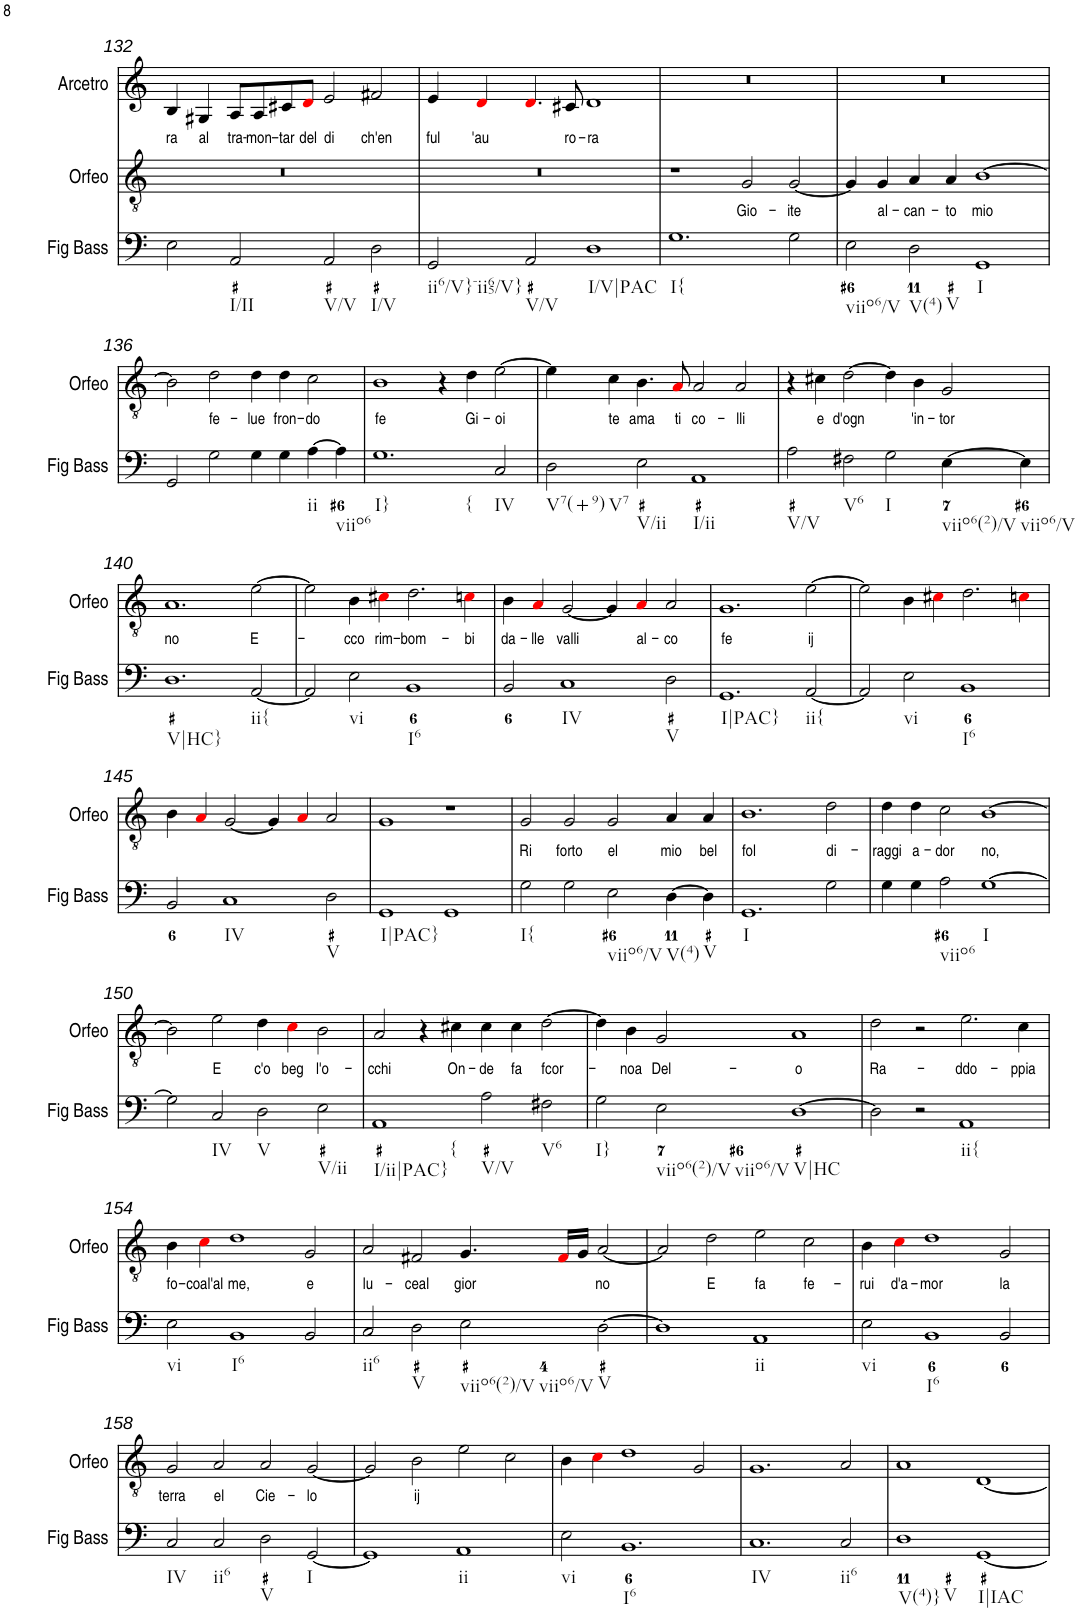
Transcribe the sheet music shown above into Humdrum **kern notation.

**kern	**kern	**text	**kern	**text
*part3	*part2	*part2	*part1	*part1
*staff3	*staff2	*staff2	*staff1	*staff1
*I"Fig Bass	*I"Orfeo	*	*I"Arcetro	*
*I'Fig Bass	*I'Orfeo	*	*I'Arcetro	*
!!LO:PB:g=z
*clefF4	*clefGv2	*	*clefG2	*
*k[]	*k[]	*	*k[]	*
*M4/2	*M4/2	*	*M4/2	*
=132	=132	=132	=132	=132
!	!	!	!	!LO:LY:b
2E\	0r	.	4B/	ra
!	!	!	!	!LO:LY:b
.	.	.	4G#X/	al
!LO:TX:b:t=I/II	!	!	!	!
!	!	!	!	!LO:LY:b
2AA/	.	.	8A/L	tra-
!	!	!	!	!LO:LY:b
.	.	.	8A/	-mon-
!	!	!	!	!LO:LY:b
.	.	.	8c#X/	-tar
!	!	!	!	!LO:LY:b
.	.	.	8di/J	del
!LO:TX:b:t=V/V	!	!	!	!
!	!	!	!	!LO:LY:b
2AA/	.	.	2e/	di
!LO:TX:b:t=I/V	!	!	!	!
!	!	!	!	!LO:LY:b
2D\	.	.	2f#X/	ch'en
=133	=133	=133	=133	=133
!LO:TX:b:t=ii6/V}-ii65/V}	!	!	!	!
!	!	!	!	!LO:LY:b
2GG/	0r	.	4e/	ful
!	!	!	!	!LO:LY:b
.	.	.	4di/	'au
!LO:TX:b:t=V/V	!	!	!	!
2AA/	.	.	4.di/	.
!	!	!	!	!LO:LY:b
.	.	.	8c#X/	ro-
!LO:TX:b:t=I/V|PAC	!	!	!	!
!	!	!	!	!LO:LY:b
1D	.	.	1d	-ra
=134	=134	=134	=134	=134
!LO:TX:b:t=I{	!	!	!	!
1.G	1r	.	0r	.
!	!	!LO:LY:b	!	!
.	2G/	Gio-	.	.
!	!	!LO:LY:b	!	!
2G\	[2G/	-ite	.	.
=135	=135	=135	=135	=135
!LO:TX:b:t=viio6/V	!	!	!	!
2E\	4G/]	.	0r	.
!	!	!LO:LY:b	!	!
.	4G/	al-	.	.
!LO:TX:b:t=V(4)	!	!	!	!
!LO:TX:b:t=V	!	!	!	!
!	!	!LO:LY:b	!	!
2D\	4A/	-can-	.	.
!	!	!LO:LY:b	!	!
.	4A/	-to	.	.
!LO:TX:b:t=I	!	!	!	!
!	!	!LO:LY:b	!	!
1GG	[1B	mio	.	.
!!LO:LB:g=z
=136	=136	=136	=136	=136
2GG/	2B\]	.	0r	.
!	!	!LO:LY:b	!	!
2G\	2d\	fe-	.	.
!	!	!LO:LY:b	!	!
4G\	4d\	-lue	.	.
!	!	!LO:LY:b	!	!
4G\	4d\	fron-	.	.
!LO:TX:b:t=ii	!	!	!	!
!	!	!LO:LY:b	!	!
[4A\	2c\	-do	.	.
!LO:TX:b:t=viio6	!	!	!	!
4A\]	.	.	.	.
=137	=137	=137	=137	=137
!LO:TX:b:t=I}	!	!	!	!
!LO:TX:b:t={	!	!	!	!
!	!	!LO:LY:b	!	!
1.G	1B	fe	0r	.
.	4r	.	.	.
!	!	!LO:LY:b	!	!
.	4d\	Gi-	.	.
!LO:TX:b:t=IV	!	!	!	!
!	!	!LO:LY:b	!	!
2C/	[2e\	-oi	.	.
=138	=138	=138	=138	=138
!LO:TX:b:t=V7(+9)	!	!	!	!
!LO:TX:b:t=V7	!	!	!	!
2D\	4e\]	.	0r	.
!	!	!LO:LY:b	!	!
.	4c\	te	.	.
!LO:TX:b:t=V/ii	!	!	!	!
!	!	!LO:LY:b	!	!
2E\	4.B\	ama	.	.
!	!	!LO:LY:b	!	!
.	8Ai/	ti	.	.
!LO:TX:b:t=I/ii	!	!	!	!
!	!	!LO:LY:b	!	!
1AA	2A/	co-	.	.
!	!	!LO:LY:b	!	!
.	2A/	-lli	.	.
=139	=139	=139	=139	=139
!LO:TX:b:t=V/V	!	!	!	!
2A\	4r	.	0r	.
!	!	!LO:LY:b	!	!
.	4c#X\	e	.	.
!LO:TX:b:t=V6	!	!	!	!
!	!	!LO:LY:b	!	!
2F#X\	[2d\	d'ogn	.	.
!LO:TX:b:t=I	!	!	!	!
2G\	4d\]	.	.	.
!	!	!LO:LY:b	!	!
.	4B\	'in-	.	.
!LO:TX:b:t=viio6(2)/V	!	!	!	!
!	!	!LO:LY:b	!	!
[4E\	2G/	-tor	.	.
!LO:TX:b:t=viio6/V	!	!	!	!
4E\]	.	.	.	.
!!LO:LB:g=z
=140	=140	=140	=140	=140
!LO:TX:b:t=V|HC}	!	!	!	!
!	!	!LO:LY:b	!	!
1.D	1.A	no	0r	.
!LO:TX:b:t=ii{	!	!	!	!
!	!	!LO:LY:b	!	!
[2AA/	[2e\	E-	.	.
=141	=141	=141	=141	=141
2AA/]	2e\]	.	0r	.
!LO:TX:b:t=vi	!	!	!	!
!	!	!LO:LY:b	!	!
2E\	4B\	-cco	.	.
!	!	!LO:LY:b	!	!
.	4c#Xi\	rim-	.	.
!LO:TX:b:t=I6	!	!	!	!
!	!	!LO:LY:b	!	!
1BB	2.d\	-bom-	.	.
!	!	!LO:LY:b	!	!
.	4cni\	-bi	.	.
=142	=142	=142	=142	=142
!	!	!LO:LY:b	!	!
2BB/	4B\	da-	0r	.
!	!	!LO:LY:b	!	!
.	4Ai/	-lle	.	.
!LO:TX:b:t=IV	!	!	!	!
!	!	!LO:LY:b	!	!
1C	[2G/	valli	.	.
.	4G/]	.	.	.
!	!	!LO:LY:b	!	!
.	4Ai/	al-	.	.
!LO:TX:b:t=V	!	!	!	!
!	!	!LO:LY:b	!	!
2D\	2A/	-co	.	.
=143	=143	=143	=143	=143
!LO:TX:b:t=I|PAC}	!	!	!	!
!	!	!LO:LY:b	!	!
1.GG	1.G	fe	0r	.
!LO:TX:b:t=ii{	!	!	!	!
!	!	!LO:LY:b	!	!
[2AA/	[2e\	ij	.	.
=144	=144	=144	=144	=144
2AA/]	2e\]	.	0r	.
!LO:TX:b:t=vi	!	!	!	!
2E\	4B\	.	.	.
.	4c#Xi\	.	.	.
!LO:TX:b:t=I6	!	!	!	!
1BB	2.d\	.	.	.
.	4cni\	.	.	.
!!LO:LB:g=z
=145	=145	=145	=145	=145
2BB/	4B\	.	0r	.
.	4Ai/	.	.	.
!LO:TX:b:t=IV	!	!	!	!
1C	[2G/	.	.	.
.	4G/]	.	.	.
.	4Ai/	.	.	.
!LO:TX:b:t=V	!	!	!	!
2D\	2A/	.	.	.
=146	=146	=146	=146	=146
!LO:TX:b:t=I|PAC}	!	!	!	!
1GG	1G	.	0r	.
1GG	1r	.	.	.
=147	=147	=147	=147	=147
!LO:TX:b:t=I{	!	!	!	!
!	!	!LO:LY:b	!	!
2G\	2G/	Ri	0r	.
!	!	!LO:LY:b	!	!
2G\	2G/	forto	.	.
!LO:TX:b:t=viio6/V	!	!	!	!
!	!	!LO:LY:b	!	!
2E\	2G/	el	.	.
!LO:TX:b:t=V(4)	!	!	!	!
!	!	!LO:LY:b	!	!
[4D\	4A/	mio	.	.
!LO:TX:b:t=V	!	!	!	!
!	!	!LO:LY:b	!	!
4D\]	4A/	bel	.	.
=148	=148	=148	=148	=148
!LO:TX:b:t=I	!	!	!	!
!	!	!LO:LY:b	!	!
1.GG	1.B	fol	0r	.
!	!	!LO:LY:b	!	!
2G\	2d\	di-	.	.
=149	=149	=149	=149	=149
!	!	!LO:LY:b	!	!
4G\	4d\	-raggi	0r	.
!	!	!LO:LY:b	!	!
4G\	4d\	a-	.	.
!LO:TX:b:t=viio6	!	!	!	!
!	!	!LO:LY:b	!	!
2A\	2c\	-dor	.	.
!LO:TX:b:t=I	!	!	!	!
!	!	!LO:LY:b	!	!
[1G	[1B	no,	.	.
!!LO:LB:g=z
=150	=150	=150	=150	=150
2G\]	2B\]	.	0r	.
!LO:TX:b:t=IV	!	!	!	!
!	!	!LO:LY:b	!	!
2C/	2e\	E	.	.
!LO:TX:b:t=V	!	!	!	!
!	!	!LO:LY:b	!	!
2D\	4d\	c'o	.	.
!	!	!LO:LY:b	!	!
.	4ci\	beg	.	.
!LO:TX:b:t=V/ii	!	!	!	!
!	!	!LO:LY:b	!	!
2E\	2B\	l'o-	.	.
=151	=151	=151	=151	=151
!LO:TX:b:t=I/ii|PAC}	!	!	!	!
!LO:TX:b:t={	!	!	!	!
!	!	!LO:LY:b	!	!
1AA	2A/	-cchi	0r	.
.	4r	.	.	.
!	!	!LO:LY:b	!	!
.	4c#X\	On-	.	.
!LO:TX:b:t=V/V	!	!	!	!
!	!	!LO:LY:b	!	!
2A\	4c#\	-de	.	.
!	!	!LO:LY:b	!	!
.	4c#\	fa	.	.
!LO:TX:b:t=V6	!	!	!	!
!	!	!LO:LY:b	!	!
2F#X\	[2d\	fcor-	.	.
=152	=152	=152	=152	=152
!LO:TX:b:t=I}	!	!	!	!
2G\	4d\]	.	0r	.
!	!	!LO:LY:b	!	!
.	4B\	-noa	.	.
!LO:TX:b:t=viio6(2)/V	!	!	!	!
!LO:TX:b:t=viio6/V	!	!	!	!
!	!	!LO:LY:b	!	!
2E\	2G/	Del-	.	.
!LO:TX:b:t=V|HC	!	!	!	!
!	!	!LO:LY:b	!	!
[1D	1A	-o	.	.
=153	=153	=153	=153	=153
!	!	!LO:LY:b	!	!
2D\]	2d\	Ra-	0r	.
2r	2r	.	.	.
!LO:TX:b:t=ii{	!	!	!	!
!	!	!LO:LY:b	!	!
1AA	2.e\	-ddo-	.	.
!	!	!LO:LY:b	!	!
.	4c\	-ppia	.	.
!!LO:LB:g=z
=154	=154	=154	=154	=154
!LO:TX:b:t=vi	!	!	!	!
!	!	!LO:LY:b	!	!
2E\	4B\	fo-	0r	.
!	!	!LO:LY:b	!	!
.	4ci\	-coal'al	.	.
!LO:TX:b:t=I6	!	!	!	!
!	!	!LO:LY:b	!	!
1BB	1d	me,	.	.
!	!	!LO:LY:b	!	!
2BB/	2G/	e	.	.
=155	=155	=155	=155	=155
!LO:TX:b:t=ii6	!	!	!	!
!	!	!LO:LY:b	!	!
2C/	2A/	lu-	0r	.
!LO:TX:b:t=V	!	!	!	!
!	!	!LO:LY:b	!	!
2D\	2F#X/	-ceal	.	.
!LO:TX:b:t=viio6(2)/V	!	!	!	!
!LO:TX:b:t=viio6/V	!	!	!	!
!	!	!LO:LY:b	!	!
2E\	4.G/	gior	.	.
.	16F#i/LL	.	.	.
.	16G/JJ	.	.	.
!LO:TX:b:t=V	!	!	!	!
!	!	!LO:LY:b	!	!
[2D\	[2A/	no	.	.
=156	=156	=156	=156	=156
1D]	2A/]	.	0r	.
!	!	!LO:LY:b	!	!
.	2d\	E	.	.
!LO:TX:b:t=ii	!	!	!	!
!	!	!LO:LY:b	!	!
1AA	2e\	fa	.	.
!	!	!LO:LY:b	!	!
.	2c\	fe-	.	.
=157	=157	=157	=157	=157
!LO:TX:b:t=vi	!	!	!	!
!	!	!LO:LY:b	!	!
2E\	4B\	-rui	0r	.
!	!	!LO:LY:b	!	!
.	4ci\	d'a-	.	.
!LO:TX:b:t=I6	!	!	!	!
!	!	!LO:LY:b	!	!
1BB	1d	-mor	.	.
!	!	!LO:LY:b	!	!
2BB/	2G/	la	.	.
!!LO:LB:g=z
=158	=158	=158	=158	=158
!LO:TX:b:t=IV	!	!	!	!
!	!	!LO:LY:b	!	!
2C/	2G/	terra	0r	.
!LO:TX:b:t=ii6	!	!	!	!
!	!	!LO:LY:b	!	!
2C/	2A/	el	.	.
!LO:TX:b:t=V	!	!	!	!
!	!	!LO:LY:b	!	!
2D\	2A/	Cie-	.	.
!LO:TX:b:t=I	!	!	!	!
!	!	!LO:LY:b	!	!
[2GG/	[2G/	-lo	.	.
=159	=159	=159	=159	=159
1GG]	2G/]	.	0r	.
!	!	!LO:LY:b	!	!
.	2B\	ij	.	.
!LO:TX:b:t=ii	!	!	!	!
1AA	2e\	.	.	.
.	2c\	.	.	.
=160	=160	=160	=160	=160
!LO:TX:b:t=vi	!	!	!	!
2E\	4B\	.	0r	.
.	4ci\	.	.	.
!LO:TX:b:t=I6	!	!	!	!
1.BB	1d	.	.	.
.	2G/	.	.	.
=161	=161	=161	=161	=161
!LO:TX:b:t=IV	!	!	!	!
1.C	1.G	.	0r	.
!LO:TX:b:t=ii6	!	!	!	!
2C/	2A/	.	.	.
=162	=162	=162	=162	=162
!LO:TX:b:t=V(4)}	!	!	!	!
!LO:TX:b:t=V	!	!	!	!
1D	1A	.	0r	.
!LO:TX:b:t=I|IAC	!	!	!	!
[1GG	[1D	.	.	.
=	=	=	=	=
*-	*-	*-	*-	*-
